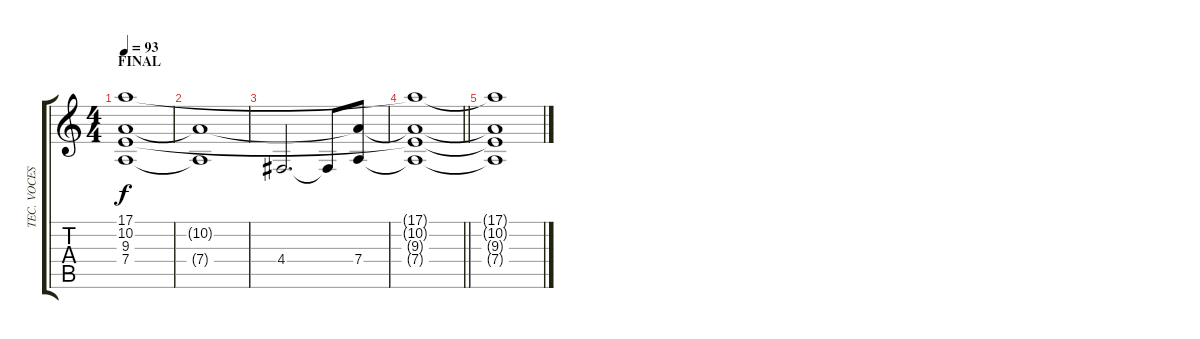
\track ("TEC. VOCES" "TEC. VOCES") {instrument lead6voice}
\staff {score tabs}
\tuning (E4 B3 G3 D3 A2 E2) {hide}
\ts (4 4)
\section ("" "FINAL")
\tempo 93
\clef g2
\ks c
(17.1 10.2 9.3 7.4).1{dy f} |
(10.2{t} 7.4{t}).1 |
4.4.2{d} 4.4{t}.8 (10.2{t} 7.4).8 |
\barLineRight lightlight
(17.1{t} 10.2{t} 9.3{t} 7.4{t}).1 |
(17.1{t} 10.2{t} 9.3{t} 7.4{t}).1
